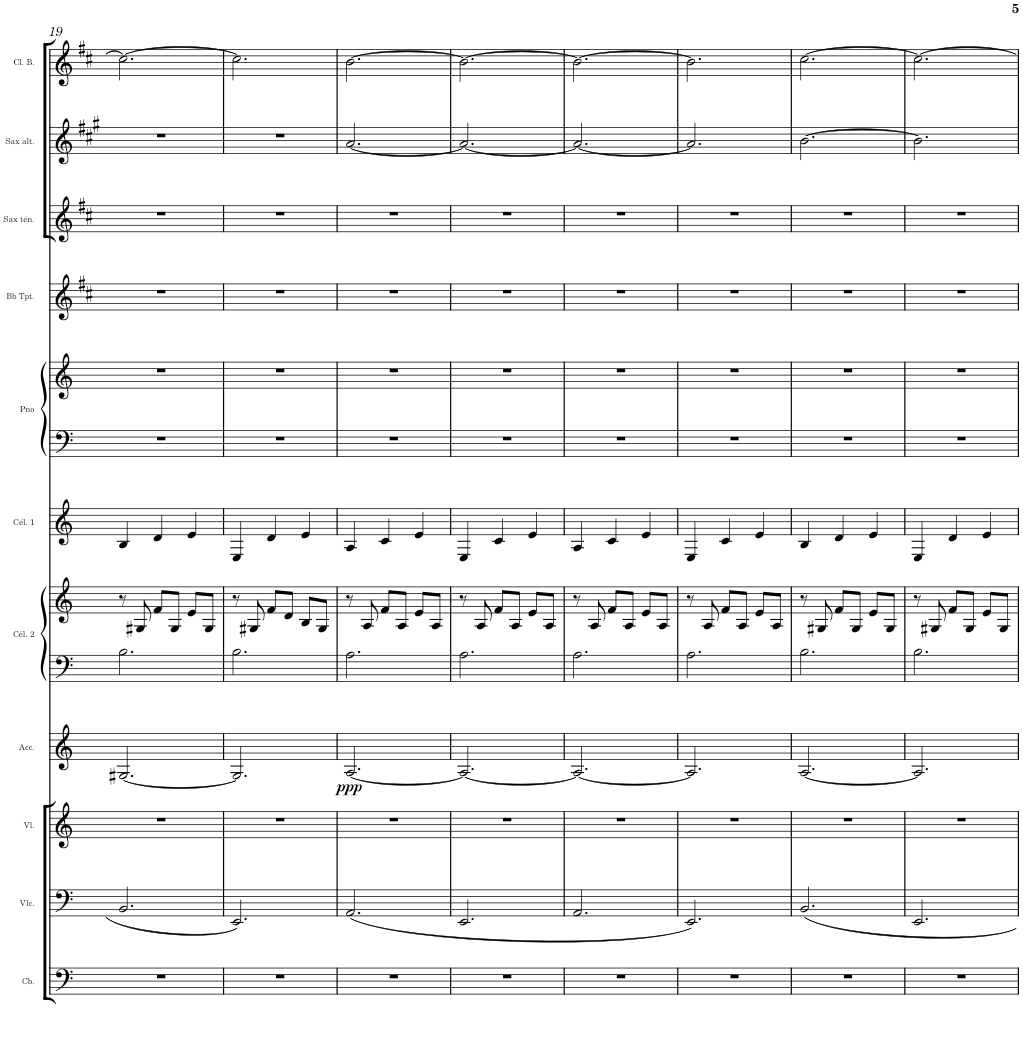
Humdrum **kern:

**kern	**kern	**kern	**kern	**dynam	**kern	**kern	**kern	**kern	**kern	**kern	**kern	**kern	**kern
*part11	*part10	*part9	*part8	*part8	*part7	*part7	*part6	*part5	*part5	*part4	*part3	*part2	*part1
*staff13	*staff12	*staff11	*staff10	*staff10	*staff9	*staff8	*staff7	*staff6	*staff5	*staff4	*staff3	*staff2	*staff1
*I"Contrebasse	*I"Violoncelle	*I"Violon	*I"Accordéon	*	*I"Célesta 2	*	*I"Célesta 1	*I"Piano	*	*I"Trumpet in Bb	*I"Saxo Ténor	*I"Saxo Alto	*I"Clarinette Basse en Sib
*I'Cb.	*I'Vlc.	*I'Vl.	*I'Acc.	*	*I'Cél. 2	*	*I'Cél. 1	*I'Pno	*	*	*I'Sax tén.	*I'Sax alt.	*I'Cl. B.
!!LO:PB:g=z
*clefF4	*clefF4	*clefG2	*clefG2	*	*clefF4	*clefG2	*clefG2	*clefF4	*clefG2	*clefG2	*clefG2	*clefG2	*clefG2
*Trd7c12	*	*	*	*	*Trd-7c-12	*Trd-7c-12	*Trd-7c-12	*	*	*Trd1c2	*Trd8c14	*Trd5c9	*Trd8c14
*k[]	*k[]	*k[]	*k[]	*	*k[]	*k[]	*k[]	*k[]	*k[]	*k[f#c#]	*k[f#c#]	*k[f#c#g#]	*k[f#c#]
*	*	*	*	*	*	*	*	*	*	*b:	*b:	*f#:	*b:
*M3/4	*M3/4	*M3/4	*M3/4	*	*M3/4	*M3/4	*M3/4	*M3/4	*M3/4	*M3/4	*M3/4	*M3/4	*M3/4
=19	=19	=19	=19	=19	=19	=19	=19	=19	=19	=19	=19	=19	=19
2.r	2.BB/	2.r	[2.G#X/	.	2.B\	8r	4B/	2.r	2.r	2.r	2.r	2.r	2.cc#\_
.	.	.	.	.	.	8G#X/	.	.	.	.	.	.	.
.	.	.	.	.	.	8f/L	4d/	.	.	.	.	.	.
.	.	.	.	.	.	8G#/J	.	.	.	.	.	.	.
.	.	.	.	.	.	8e/L	4e/	.	.	.	.	.	.
.	.	.	.	.	.	8G#/J	.	.	.	.	.	.	.
=20	=20	=20	=20	=20	=20	=20	=20	=20	=20	=20	=20	=20	=20
2.r	2.EE/	2.r	2.G#/]	.	2.B\	8r	4E/	2.r	2.r	2.r	2.r	2.r	2.cc#\]
.	.	.	.	.	.	8G#X/	.	.	.	.	.	.	.
.	.	.	.	.	.	8f/L	4d/	.	.	.	.	.	.
.	.	.	.	.	.	8d/J	.	.	.	.	.	.	.
.	.	.	.	.	.	8B/L	4e/	.	.	.	.	.	.
.	.	.	.	.	.	8G#/J	.	.	.	.	.	.	.
=21	=21	=21	=21	=21	=21	=21	=21	=21	=21	=21	=21	=21	=21
!	!	!	!	!LO:DY:b	!	!	!	!	!	!	!	!	!
2.r	(<2.AA/	2.r	[2.A/	ppp	2.A\	8r	4A/	2.r	2.r	2.r	2.r	[2.a/	[2.b\
.	.	.	.	.	.	8A/	.	.	.	.	.	.	.
.	.	.	.	.	.	8f/L	4c/	.	.	.	.	.	.
.	.	.	.	.	.	8A/J	.	.	.	.	.	.	.
.	.	.	.	.	.	8e/L	4e/	.	.	.	.	.	.
.	.	.	.	.	.	8A/J	.	.	.	.	.	.	.
=22	=22	=22	=22	=22	=22	=22	=22	=22	=22	=22	=22	=22	=22
2.r	2.EE/	2.r	2.A/_	.	2.A\	8r	4E/	2.r	2.r	2.r	2.r	2.a/_	2.b\_
.	.	.	.	.	.	8A/	.	.	.	.	.	.	.
.	.	.	.	.	.	8f/L	4c/	.	.	.	.	.	.
.	.	.	.	.	.	8A/J	.	.	.	.	.	.	.
.	.	.	.	.	.	8e/L	4e/	.	.	.	.	.	.
.	.	.	.	.	.	8A/J	.	.	.	.	.	.	.
=23	=23	=23	=23	=23	=23	=23	=23	=23	=23	=23	=23	=23	=23
2.r	2.AA/	2.r	2.A/_	.	2.A\	8r	4A/	2.r	2.r	2.r	2.r	2.a/_	2.b\_
.	.	.	.	.	.	8A/	.	.	.	.	.	.	.
.	.	.	.	.	.	8f/L	4c/	.	.	.	.	.	.
.	.	.	.	.	.	8A/J	.	.	.	.	.	.	.
.	.	.	.	.	.	8e/L	4e/	.	.	.	.	.	.
.	.	.	.	.	.	8A/J	.	.	.	.	.	.	.
=24	=24	=24	=24	=24	=24	=24	=24	=24	=24	=24	=24	=24	=24
2.r	2.EE/)	2.r	2.A/]	.	2.A\	8r	4E/	2.r	2.r	2.r	2.r	2.a/]	2.b\]
.	.	.	.	.	.	8A/	.	.	.	.	.	.	.
.	.	.	.	.	.	8f/L	4c/	.	.	.	.	.	.
.	.	.	.	.	.	8A/J	.	.	.	.	.	.	.
.	.	.	.	.	.	8e/L	4e/	.	.	.	.	.	.
.	.	.	.	.	.	8A/J	.	.	.	.	.	.	.
=25	=25	=25	=25	=25	=25	=25	=25	=25	=25	=25	=25	=25	=25
2.r	2.BB/	2.r	[2.A/	.	2.B\	8r	4B/	2.r	2.r	2.r	2.r	[2.b\	[2.cc#\
.	.	.	.	.	.	8G#X/	.	.	.	.	.	.	.
.	.	.	.	.	.	8f/L	4d/	.	.	.	.	.	.
.	.	.	.	.	.	8G#/J	.	.	.	.	.	.	.
.	.	.	.	.	.	8e/L	4e/	.	.	.	.	.	.
.	.	.	.	.	.	8G#/J	.	.	.	.	.	.	.
=26	=26	=26	=26	=26	=26	=26	=26	=26	=26	=26	=26	=26	=26
2.r	2.EE/	2.r	2.A/]	.	2.B\	8r	4E/	2.r	2.r	2.r	2.r	2.b\]	2.cc#\_
.	.	.	.	.	.	8G#X/	.	.	.	.	.	.	.
.	.	.	.	.	.	8f/L	4d/	.	.	.	.	.	.
.	.	.	.	.	.	8G#/J	.	.	.	.	.	.	.
.	.	.	.	.	.	8e/L	4e/	.	.	.	.	.	.
.	.	.	.	.	.	8G#/J	.	.	.	.	.	.	.
=	=	=	=	=	=	=	=	=	=	=	=	=	=
*-	*-	*-	*-	*-	*-	*-	*-	*-	*-	*-	*-	*-	*-
